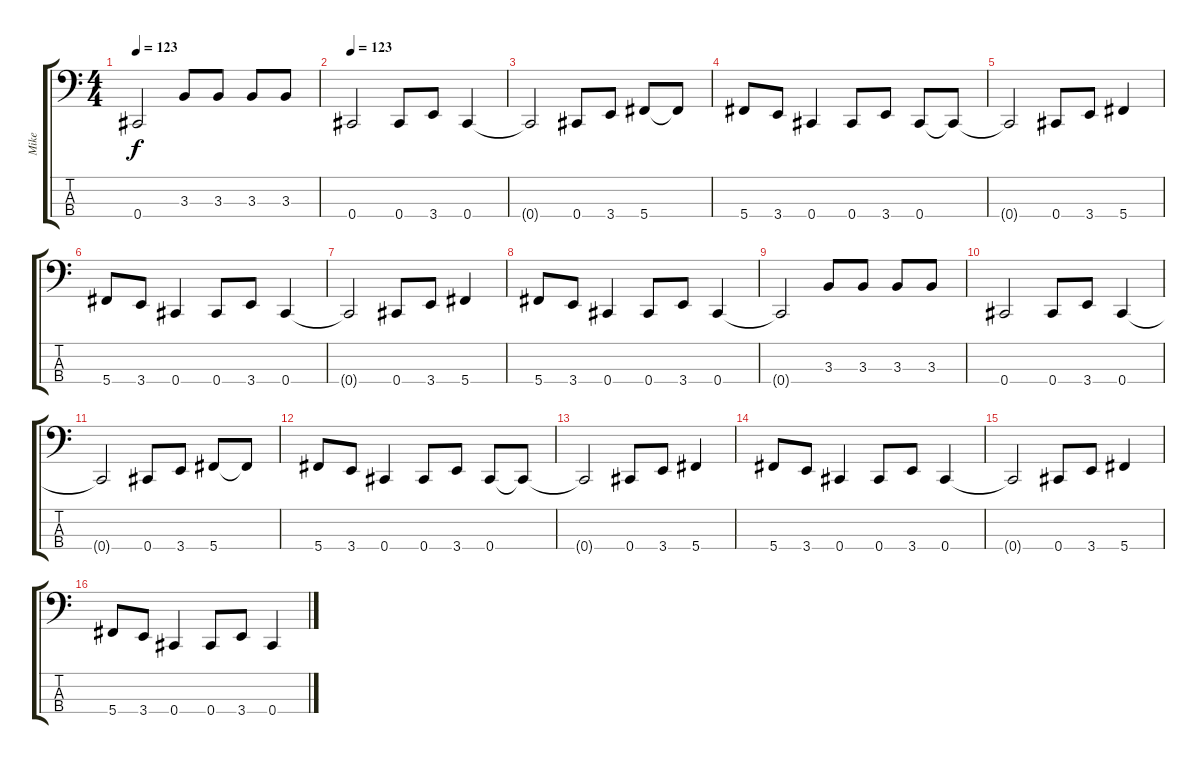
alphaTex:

\track ("Mike" "Mike") {instrument electricbassfinger}
\staff {score tabs}
\tuning (Gb2 Db2 Ab1 Db1) {hide}
\ts (4 4)
\tempo 123
\clef f4
\ks c
0.4{t}.2{dy f} 3.3.8 3.3.8 3.3.8 3.3.8 |
\tempo 123
0.4.2 0.4.8 3.4.8 0.4.4 |
0.4{t}.2 0.4.8 3.4.8 5.4.8 5.4{t}.8 |
5.4.8 3.4.8 0.4.4 0.4.8 3.4.8 0.4.8 0.4{t}.8 |
0.4{t}.2 0.4.8 3.4.8 5.4.4 |
5.4.8 3.4.8 0.4.4 0.4.8 3.4.8 0.4.4 |
0.4{t}.2 0.4.8 3.4.8 5.4.4 |
5.4.8 3.4.8 0.4.4 0.4.8 3.4.8 0.4.4 |
0.4{t}.2 3.3.8 3.3.8 3.3.8 3.3.8 |
0.4.2 0.4.8 3.4.8 0.4.4 |
0.4{t}.2 0.4.8 3.4.8 5.4.8 5.4{t}.8 |
5.4.8 3.4.8 0.4.4 0.4.8 3.4.8 0.4.8 0.4{t}.8 |
0.4{t}.2 0.4.8 3.4.8 5.4.4 |
5.4.8 3.4.8 0.4.4 0.4.8 3.4.8 0.4.4 |
0.4{t}.2 0.4.8 3.4.8 5.4.4 |
5.4.8 3.4.8 0.4.4 0.4.8 3.4.8 0.4.4
